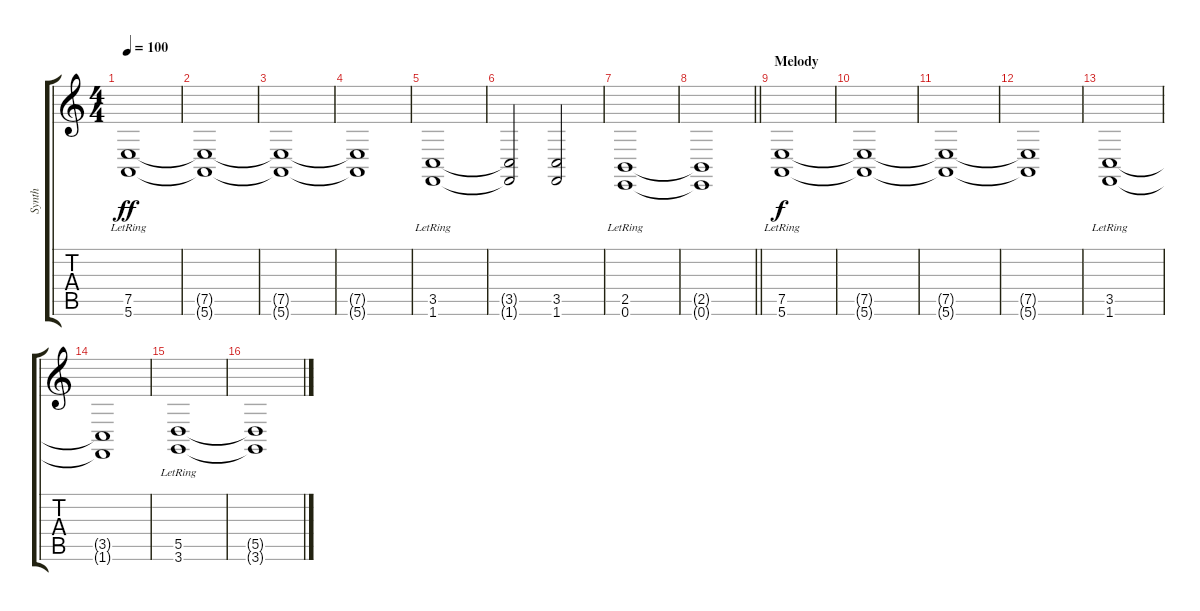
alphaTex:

\track ("Synth" "Synth") {instrument synthvoice}
\staff {score tabs}
\tuning (E4 B3 G3 D3 A2 E2) {hide}
\ts (4 4)
\tempo 100
\clef g2
\ks c
(7.5{lr} 5.6{lr}).1{dy ff} |
(7.5{t} 5.6{t}).1 |
(7.5{t} 5.6{t}).1 |
(7.5{t} 5.6{t}).1 |
(3.5{lr} 1.6{lr}).1 |
(3.5{t} 1.6{t}).2 (3.5 1.6).2 |
(2.5{lr} 0.6{lr}).1 |
\barLineRight lightlight
(2.5{t} 0.6{t}).1 |
\section ("" "Melody")
(7.5{lr} 5.6{lr}).1{dy f} |
(7.5{t} 5.6{t}).1 |
(7.5{t} 5.6{t}).1 |
(7.5{t} 5.6{t}).1 |
(3.5{lr} 1.6{lr}).1 |
(3.5{t} 1.6{t}).1 |
(5.5{lr} 3.6{lr}).1 |
(5.5{t} 3.6{t}).1
